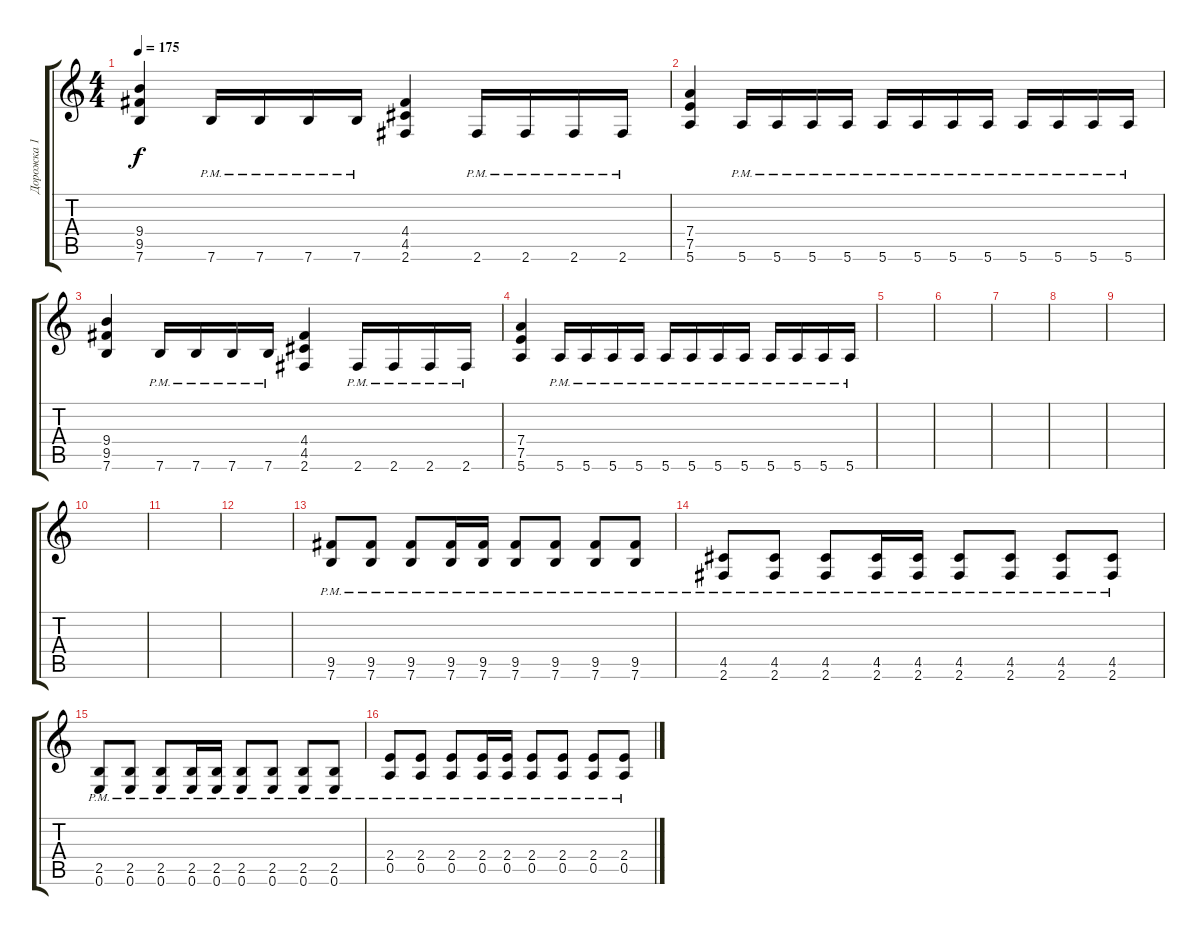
\track ("Дорожка 1" "Дорожка 1") {instrument overdrivenguitar}
\staff {score tabs}
\tuning (E4 B3 G3 D3 A2 E2) {hide}
\ts (4 4)
\tempo 175
\clef g2
\ks c
(9.4 9.5 7.6).4{dy f} 7.6{pm}.16 7.6{pm}.16 7.6{pm}.16 7.6{pm}.16 (4.4 4.5 2.6).4 2.6{pm}.16 2.6{pm}.16 2.6{pm}.16 2.6{pm}.16 |
(7.4 7.5 5.6).4 5.6{pm}.16 5.6{pm}.16 5.6{pm}.16 5.6{pm}.16 5.6{pm}.16 5.6{pm}.16 5.6{pm}.16 5.6{pm}.16 5.6{pm}.16 5.6{pm}.16 5.6{pm}.16 5.6{pm}.16 |
(9.4 9.5 7.6).4 7.6{pm}.16 7.6{pm}.16 7.6{pm}.16 7.6{pm}.16 (4.4 4.5 2.6).4 2.6{pm}.16 2.6{pm}.16 2.6{pm}.16 2.6{pm}.16 |
(7.4 7.5 5.6).4 5.6{pm}.16 5.6{pm}.16 5.6{pm}.16 5.6{pm}.16 5.6{pm}.16 5.6{pm}.16 5.6{pm}.16 5.6{pm}.16 5.6{pm}.16 5.6{pm}.16 5.6{pm}.16 5.6{pm}.16 |
|
|
|
|
|
|
|
|
(9.5{pm} 7.6{pm}).8 (9.5{pm} 7.6{pm}).8 (9.5{pm} 7.6{pm}).8 (9.5{pm} 7.6{pm}).16 (9.5{pm} 7.6{pm}).16 (9.5{pm} 7.6{pm}).8 (9.5{pm} 7.6{pm}).8 (9.5{pm} 7.6{pm}).8 (9.5{pm} 7.6{pm}).8 |
(4.5{pm} 2.6{pm}).8 (4.5{pm} 2.6{pm}).8 (4.5{pm} 2.6{pm}).8 (4.5{pm} 2.6{pm}).16 (4.5{pm} 2.6{pm}).16 (4.5{pm} 2.6{pm}).8 (4.5{pm} 2.6{pm}).8 (4.5{pm} 2.6{pm}).8 (4.5{pm} 2.6{pm}).8 |
(2.5{pm} 0.6{pm}).8 (2.5{pm} 0.6{pm}).8 (2.5{pm} 0.6{pm}).8 (2.5{pm} 0.6{pm}).16 (2.5{pm} 0.6{pm}).16 (2.5{pm} 0.6{pm}).8 (2.5{pm} 0.6{pm}).8 (2.5{pm} 0.6{pm}).8 (2.5{pm} 0.6{pm}).8 |
(2.4{pm} 0.5{pm}).8 (2.4{pm} 0.5{pm}).8 (2.4{pm} 0.5{pm}).8 (2.4{pm} 0.5{pm}).16 (2.4{pm} 0.5{pm}).16 (2.4{pm} 0.5{pm}).8 (2.4{pm} 0.5{pm}).8 (2.4{pm} 0.5{pm}).8 (2.4{pm} 0.5{pm}).8
